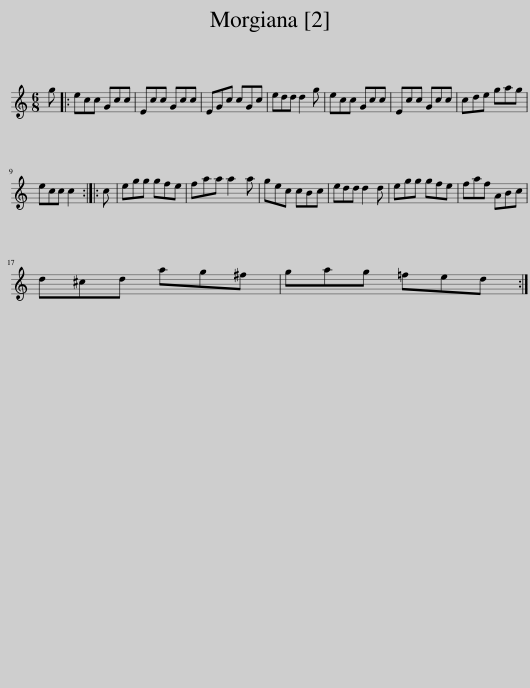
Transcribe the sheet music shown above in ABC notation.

X:1
L:1/8
M:6/8
I:linebreak $
K:C
V:1 treble
V:1
 g |: ecc Gcc | Ecc Gcc | EGc cGc | edd d2 g | %5
 ecc Gcc | Ecc Gcc | cde gag |$ ecc c2 :: c | %10
 egg gfe | faa a2 a | gec cBc | edd d2 d | egg gfe | %15
 faf ABc |$ d^cd ag^f | gag =fed :| %18
